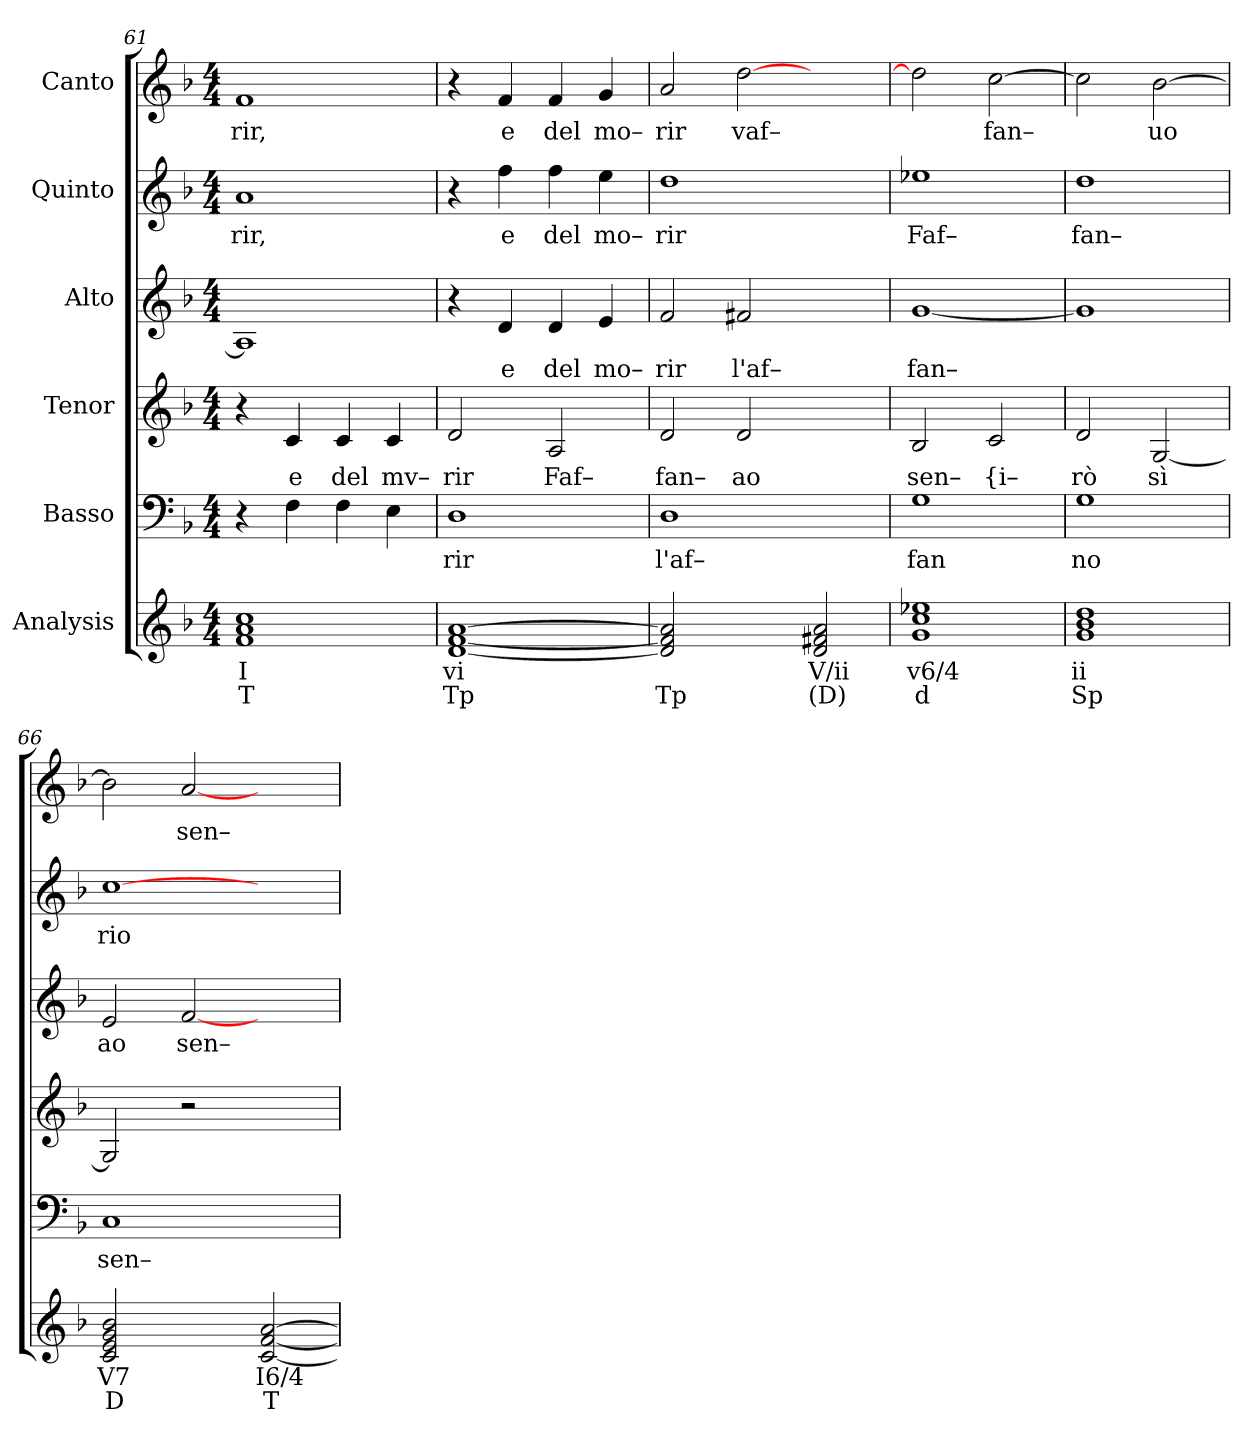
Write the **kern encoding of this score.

**kern	**text	**text	**kern	**text	**kern	**text	**kern	**text	**kern	**text	**kern	**text
*part6	*part6	*part6	*part5	*part5	*part4	*part4	*part3	*part3	*part2	*part2	*part1	*part1
*staff6	*staff6	*staff6	*staff5	*staff5	*staff4	*staff4	*staff3	*staff3	*staff2	*staff2	*staff1	*staff1
*I"Analysis	*	*	*I"Basso	*	*I"Tenor	*	*I"Alto	*	*I"Quinto	*	*I"Canto	*
*	*	*	*clefF4	*	*clefG2	*	*clefG2	*	*clefG2	*	*clefG2	*
*k[b-]	*	*	*k[b-]	*	*k[b-]	*	*k[b-]	*	*k[b-]	*	*k[b-]	*
*	*	*	*F:	*	*F:	*	*F:	*	*F:	*	*F:	*
*M4/4	*	*	*M4/4	*	*M4/4	*	*M4/4	*	*M4/4	*	*M4/4	*
=61	=61	=61	=61	=61	=61	=61	=61	=61	=61	=61	=61	=61
!	!	!	!	!	!	!	!	!	!	!LO:LY:b	!	!
!	!	!	!	!	!	!	!	!	!	!	!	!LO:LY:b
1f 1a 1cc	I	T	4r	.	4r	.	1A]	.	1a	rir,	1f	rir,
!	!	!	!	!	!	!LO:LY:b	!	!	!	!	!	!
.	.	.	4F\	.	4c/	e	.	.	.	.	.	.
!	!	!	!	!	!	!LO:LY:b	!	!	!	!	!	!
.	.	.	4F\	.	4c/	del	.	.	.	.	.	.
!	!	!	!	!	!	!LO:LY:b	!	!	!	!	!	!
.	.	.	4E\	.	4c/	mv–	.	.	.	.	.	.
=62	=62	=62	=62	=62	=62	=62	=62	=62	=62	=62	=62	=62
!	!	!	!	!LO:LY:b	!	!	!	!	!	!	!	!
!	!	!	!	!	!	!LO:LY:b	!	!	!	!	!	!
[1d [1f [1a	vi	Tp	1D	rir	2d/	rir	4r	.	4r	.	4r	.
!	!	!	!	!	!	!	!	!LO:LY:b	!	!	!	!
!	!	!	!	!	!	!	!	!	!	!LO:LY:b	!	!
!	!	!	!	!	!	!	!	!	!	!	!	!LO:LY:b
.	.	.	.	.	.	.	4d/	e	4ff\	e	4f/	e
!	!	!	!	!	!	!LO:LY:b	!	!	!	!	!	!
!	!	!	!	!	!	!	!	!LO:LY:b	!	!	!	!
!	!	!	!	!	!	!	!	!	!	!LO:LY:b	!	!
!	!	!	!	!	!	!	!	!	!	!	!	!LO:LY:b
.	.	.	.	.	2A/	Faf–	4d/	del	4ff\	del	4f/	del
!	!	!	!	!	!	!	!	!LO:LY:b	!	!	!	!
!	!	!	!	!	!	!	!	!	!	!LO:LY:b	!	!
!	!	!	!	!	!	!	!	!	!	!	!	!LO:LY:b
.	.	.	.	.	.	.	4e/	mo–	4ee\	mo–	4g/	mo–
=63	=63	=63	=63	=63	=63	=63	=63	=63	=63	=63	=63	=63
!	!	!	!	!LO:LY:b	!	!	!	!	!	!	!	!
!	!	!	!	!	!	!LO:LY:b	!	!	!	!	!	!
!	!	!	!	!	!	!	!	!LO:LY:b	!	!	!	!
!	!	!	!	!	!	!	!	!	!	!LO:LY:b	!	!
!	!	!	!	!	!	!	!	!	!	!	!	!LO:LY:b
2d] 2f] 2a]	.	Tp	1D	l'af–	2d/	fan–	2f/	rir	1dd	rir	2a/	rir
!	!	!	!	!	!	!LO:LY:b	!	!	!	!	!	!
!	!	!	!	!	!	!	!	!LO:LY:b	!	!	!	!
!	!	!	!	!	!	!	!	!	!	!	!	!LO:LY:b
2ryy	.	.	.	.	2d/	ao	2f#X/	l'af–	.	.	[2dd\	vaf–
2d 2f#X 2a	V/ii	(D)	2ryy	.	2ryy	.	2ryy	.	2ryy	.	2ryy	.
=64	=64	=64	=64	=64	=64	=64	=64	=64	=64	=64	=64	=64
!	!	!	!	!LO:LY:b	!	!	!	!	!	!	!	!
!	!	!	!	!	!	!LO:LY:b	!	!	!	!	!	!
!	!	!	!	!	!	!	!	!LO:LY:b	!	!	!	!
!	!	!	!	!	!	!	!	!	!	!LO:LY:b	!	!
1g 1cc 1ee-X	v6/4	d	1G	fan	2B-/	sen–	[1g	fan–	1ee-X	Faf–	2dd\]	.
!	!	!	!	!	!	!LO:LY:b	!	!	!	!	!	!
!	!	!	!	!	!	!	!	!	!	!	!	!LO:LY:b
.	.	.	.	.	2c/	{i–	.	.	.	.	[2cc\	fan–
=65	=65	=65	=65	=65	=65	=65	=65	=65	=65	=65	=65	=65
!	!	!	!	!LO:LY:b	!	!	!	!	!	!	!	!
!	!	!	!	!	!	!LO:LY:b	!	!	!	!	!	!
!	!	!	!	!	!	!	!	!	!	!LO:LY:b	!	!
1g 1b- 1dd	ii	Sp	1G	no	2d/	rò	1g]	.	1dd	fan–	2cc\]	.
!	!	!	!	!	!	!LO:LY:b	!	!	!	!	!	!
!	!	!	!	!	!	!	!	!	!	!	!	!LO:LY:b
.	.	.	.	.	[2G/	sì	.	.	.	.	[2b-\	uo
=66	=66	=66	=66	=66	=66	=66	=66	=66	=66	=66	=66	=66
!	!	!	!	!LO:LY:b	!	!	!	!	!	!	!	!
!	!	!	!	!	!	!	!	!LO:LY:b	!	!	!	!
!	!	!	!	!	!	!	!	!	!	!LO:LY:b	!	!
2c 2e 2g 2b-	V7	D	1C	sen–	2G/]	.	2e/	ao	[1cc	rio	2b-\]	.
!	!	!	!	!	!	!	!	!LO:LY:b	!	!	!	!
!	!	!	!	!	!	!	!	!	!	!	!	!LO:LY:b
2ryy	.	.	.	.	2r	.	[2f/	sen–	.	.	[2a/	sen–
[2c [2f [2a	I6/4	T	2ryy	.	2ryy	.	2ryy	.	2ryy	.	2ryy	.
=	=	=	=	=	=	=	=	=	=	=	=	=
*-	*-	*-	*-	*-	*-	*-	*-	*-	*-	*-	*-	*-
